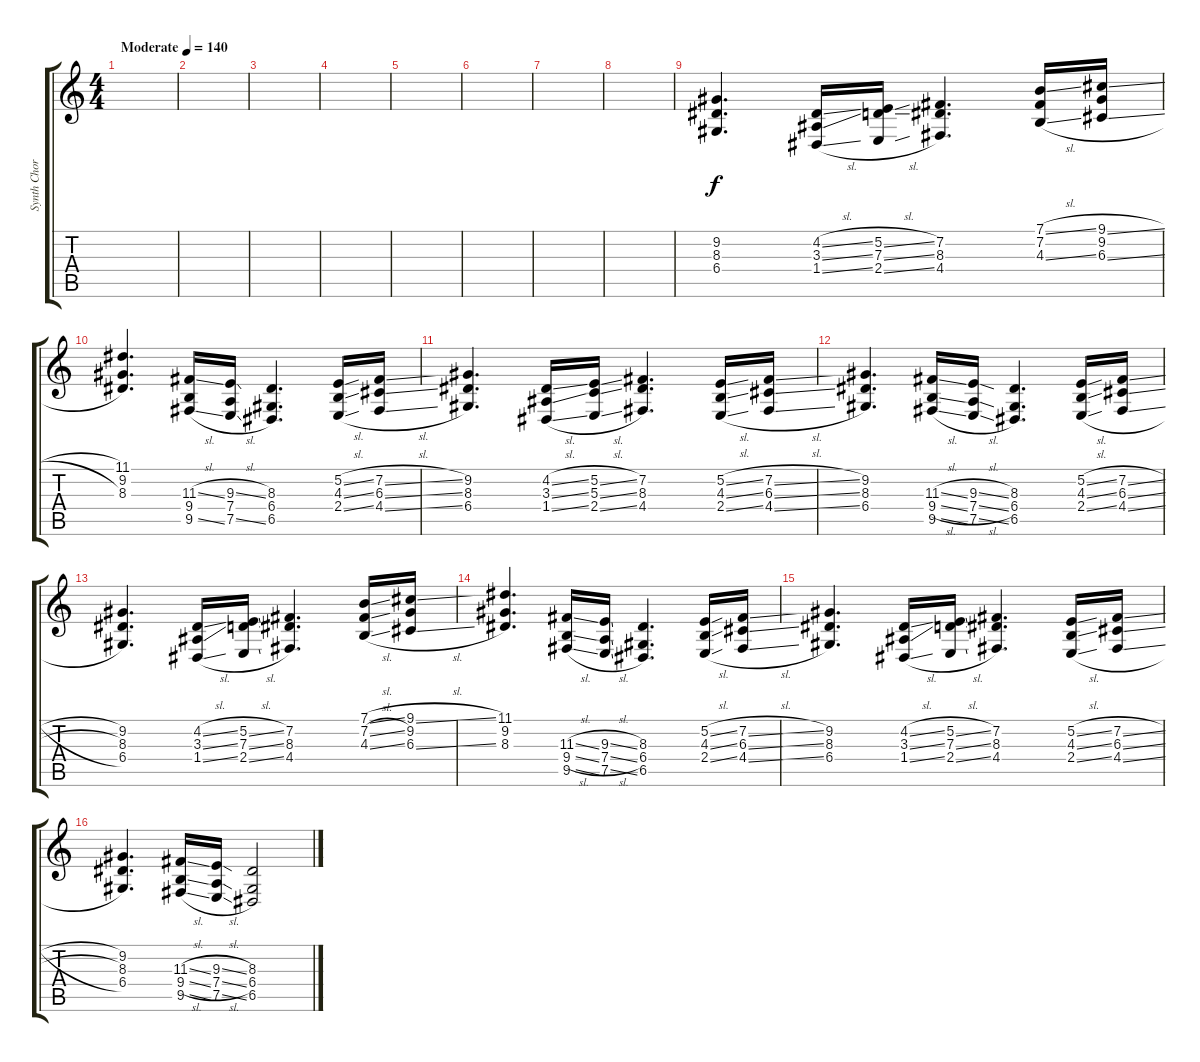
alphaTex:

\track ("Synth Chords 2" "Synth Chor") {instrument lead3calliope}
\staff {score tabs}
\tuning (E4 B3 G3 D3 A2 E2) {hide}
\ts (4 4)
\tempo (140 "Moderate")
\clef g2
\ks c
|
|
|
|
|
|
|
|
(9.2 8.3 6.4).4{d} (4.2{sl} 3.3{sl} 1.4{sl}).16 (5.2{sl} 7.3{sl} 2.4{sl}).16 (7.2 8.3 4.4).4{d} (7.1{sl} 7.2 4.3{sl}).16 (9.1{sl} 9.2 6.3{sl}).16 |
(11.1 9.2 8.3).4{d} (11.3{sl} 9.4 9.5{sl}).16 (9.3{sl} 7.4 7.5{sl}).16 (8.3 6.4 6.5).4{d} (5.2{sl} 4.3{sl} 2.4{sl}).16 (7.2{sl} 6.3{sl} 4.4{sl}).16 |
(9.2 8.3 6.4).4{d} (4.2{sl} 3.3{sl} 1.4{sl}).16 (5.2{sl} 5.3{sl} 2.4{sl}).16 (7.2 8.3 4.4).4{d} (5.2{sl} 4.3{sl} 2.4{sl}).16 (7.2{sl} 6.3{sl} 4.4{sl}).16 |
(9.2 8.3 6.4).4{d} (11.3{sl} 9.4{sl} 9.5{sl}).16 (9.3{sl} 7.4{sl} 7.5{sl}).16 (8.3 6.4 6.5).4{d} (5.2{sl} 4.3{sl} 2.4{sl}).16 (7.2{sl} 6.3{sl} 4.4{sl}).16 |
(9.2 8.3 6.4).4{d} (4.2{sl} 3.3{sl} 1.4{sl}).16 (5.2{sl} 7.3{sl} 2.4{sl}).16 (7.2 8.3 4.4).4{d} (7.1{sl} 7.2{sl} 4.3{sl}).16 (9.1{sl} 9.2 6.3{sl}).16 |
(11.1 9.2 8.3).4{d} (11.3{sl} 9.4{sl} 9.5{sl}).16 (9.3{sl} 7.4{sl} 7.5{sl}).16 (8.3 6.4 6.5).4{d} (5.2{sl} 4.3{sl} 2.4{sl}).16 (7.2{sl} 6.3{sl} 4.4{sl}).16 |
(9.2 8.3 6.4).4{d} (4.2{sl} 3.3{sl} 1.4{sl}).16 (5.2{sl} 7.3{sl} 2.4{sl}).16 (7.2 8.3 4.4).4{d} (5.2{sl} 4.3{sl} 2.4{sl}).16 (7.2{sl} 6.3{sl} 4.4{sl}).16 |
(9.2 8.3 6.4).4{d} (11.3{sl} 9.4{sl} 9.5{sl}).16 (9.3{sl} 7.4{sl} 7.5{sl}).16 (8.3 6.4 6.5).2
